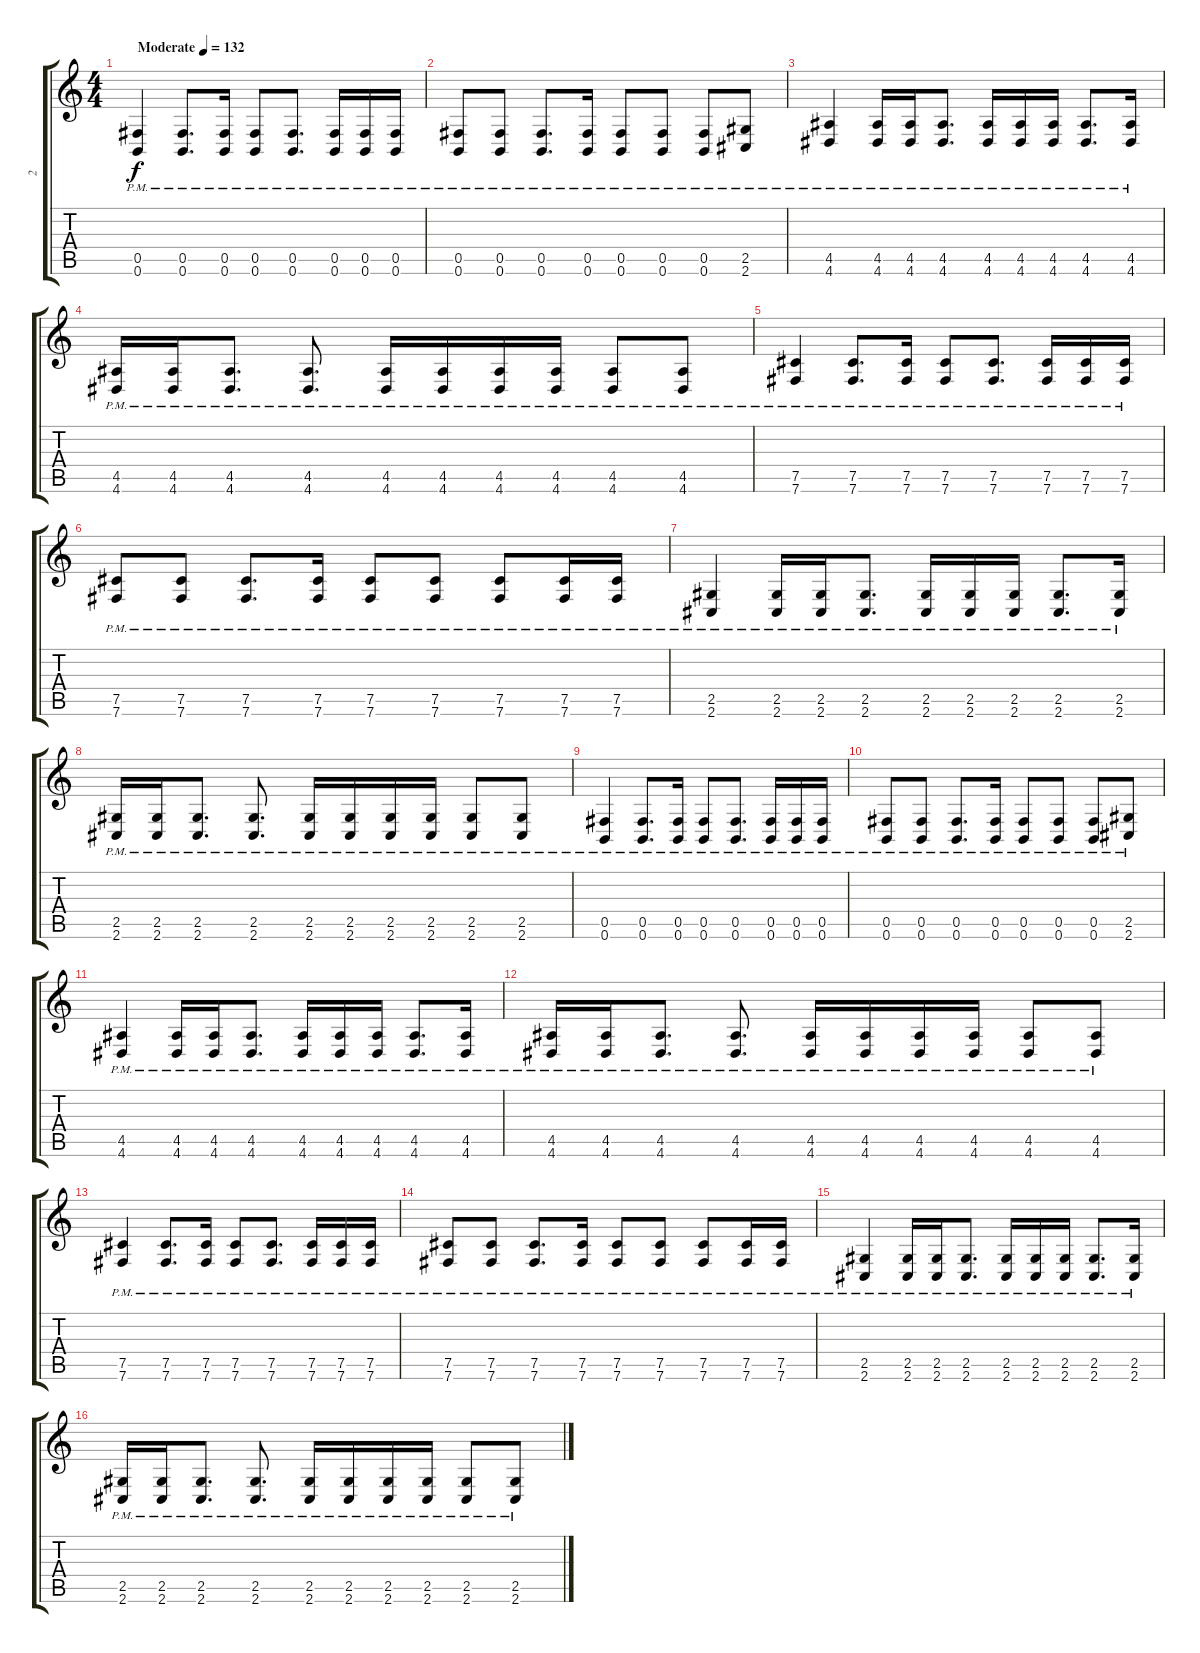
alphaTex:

\track ("2" "2") {instrument distortionguitar}
\staff {score tabs}
\tuning (Db4 Ab3 E3 B2 Gb2 B1) {hide}
\ts (4 4)
\tempo (132 "Moderate")
\clef g2
\ks c
(0.5{pm} 0.6{pm}).4{dy f instrument distortionguitar} (0.5{pm} 0.6{pm}).8{d} (0.5{pm} 0.6{pm}).16 (0.5{pm} 0.6{pm}).8 (0.5{pm} 0.6{pm}).8{d} (0.5{pm} 0.6{pm}).16 (0.5{pm} 0.6{pm}).16 (0.5{pm} 0.6{pm}).16 |
(0.5{pm} 0.6{pm}).8 (0.5{pm} 0.6{pm}).8 (0.5{pm} 0.6{pm}).8{d} (0.5{pm} 0.6{pm}).16 (0.5{pm} 0.6{pm}).8 (0.5{pm} 0.6{pm}).8 (0.5{pm} 0.6{pm}).8 (2.5{pm} 2.6{pm}).8 |
(4.5{pm} 4.6{pm}).4 (4.5{pm} 4.6{pm}).16 (4.5{pm} 4.6{pm}).16 (4.5{pm} 4.6{pm}).8{d} (4.5{pm} 4.6{pm}).16 (4.5{pm} 4.6{pm}).16 (4.5{pm} 4.6{pm}).16 (4.5{pm} 4.6{pm}).8{d} (4.5{pm} 4.6{pm}).16 |
(4.5{pm} 4.6{pm}).16 (4.5{pm} 4.6{pm}).16 (4.5{pm} 4.6{pm}).8{d} (4.5{pm} 4.6{pm}).8{d} (4.5{pm} 4.6{pm}).16 (4.5{pm} 4.6{pm}).16 (4.5{pm} 4.6{pm}).16 (4.5{pm} 4.6{pm}).16 (4.5{pm} 4.6{pm}).8 (4.5{pm} 4.6{pm}).8 |
(7.5{pm} 7.6{pm}).4 (7.5{pm} 7.6{pm}).8{d} (7.5{pm} 7.6{pm}).16 (7.5{pm} 7.6{pm}).8 (7.5{pm} 7.6{pm}).8{d} (7.5{pm} 7.6{pm}).16 (7.5{pm} 7.6{pm}).16 (7.5{pm} 7.6{pm}).16 |
(7.5{pm} 7.6{pm}).8 (7.5{pm} 7.6{pm}).8 (7.5{pm} 7.6{pm}).8{d} (7.5{pm} 7.6{pm}).16 (7.5{pm} 7.6{pm}).8 (7.5{pm} 7.6{pm}).8 (7.5{pm} 7.6{pm}).8 (7.5{pm} 7.6{pm}).16 (7.5{pm} 7.6{pm}).16 |
(2.5{pm} 2.6{pm}).4 (2.5{pm} 2.6{pm}).16 (2.5{pm} 2.6{pm}).16 (2.5{pm} 2.6{pm}).8{d} (2.5{pm} 2.6{pm}).16 (2.5{pm} 2.6{pm}).16 (2.5{pm} 2.6{pm}).16 (2.5{pm} 2.6{pm}).8{d} (2.5{pm} 2.6{pm}).16 |
(2.5{pm} 2.6{pm}).16 (2.5{pm} 2.6{pm}).16 (2.5{pm} 2.6{pm}).8{d} (2.5{pm} 2.6{pm}).8{d} (2.5{pm} 2.6{pm}).16 (2.5{pm} 2.6{pm}).16 (2.5{pm} 2.6{pm}).16 (2.5{pm} 2.6{pm}).16 (2.5{pm} 2.6{pm}).8 (2.5{pm} 2.6{pm}).8 |
(0.5{pm} 0.6{pm}).4 (0.5{pm} 0.6{pm}).8{d} (0.5{pm} 0.6{pm}).16 (0.5{pm} 0.6{pm}).8 (0.5{pm} 0.6{pm}).8{d} (0.5{pm} 0.6{pm}).16 (0.5{pm} 0.6{pm}).16 (0.5{pm} 0.6{pm}).16 |
(0.5{pm} 0.6{pm}).8 (0.5{pm} 0.6{pm}).8 (0.5{pm} 0.6{pm}).8{d} (0.5{pm} 0.6{pm}).16 (0.5{pm} 0.6{pm}).8 (0.5{pm} 0.6{pm}).8 (0.5{pm} 0.6{pm}).8 (2.5{pm} 2.6{pm}).8 |
(4.5{pm} 4.6{pm}).4 (4.5{pm} 4.6{pm}).16 (4.5{pm} 4.6{pm}).16 (4.5{pm} 4.6{pm}).8{d} (4.5{pm} 4.6{pm}).16 (4.5{pm} 4.6{pm}).16 (4.5{pm} 4.6{pm}).16 (4.5{pm} 4.6{pm}).8{d} (4.5{pm} 4.6{pm}).16 |
(4.5{pm} 4.6{pm}).16 (4.5{pm} 4.6{pm}).16 (4.5{pm} 4.6{pm}).8{d} (4.5{pm} 4.6{pm}).8{d} (4.5{pm} 4.6{pm}).16 (4.5{pm} 4.6{pm}).16 (4.5{pm} 4.6{pm}).16 (4.5{pm} 4.6{pm}).16 (4.5{pm} 4.6{pm}).8 (4.5{pm} 4.6{pm}).8 |
(7.5{pm} 7.6{pm}).4 (7.5{pm} 7.6{pm}).8{d} (7.5{pm} 7.6{pm}).16 (7.5{pm} 7.6{pm}).8 (7.5{pm} 7.6{pm}).8{d} (7.5{pm} 7.6{pm}).16 (7.5{pm} 7.6{pm}).16 (7.5{pm} 7.6{pm}).16 |
(7.5{pm} 7.6{pm}).8 (7.5{pm} 7.6{pm}).8 (7.5{pm} 7.6{pm}).8{d} (7.5{pm} 7.6{pm}).16 (7.5{pm} 7.6{pm}).8 (7.5{pm} 7.6{pm}).8 (7.5{pm} 7.6{pm}).8 (7.5{pm} 7.6{pm}).16 (7.5{pm} 7.6{pm}).16 |
(2.5{pm} 2.6{pm}).4 (2.5{pm} 2.6{pm}).16 (2.5{pm} 2.6{pm}).16 (2.5{pm} 2.6{pm}).8{d} (2.5{pm} 2.6{pm}).16 (2.5{pm} 2.6{pm}).16 (2.5{pm} 2.6{pm}).16 (2.5{pm} 2.6{pm}).8{d} (2.5{pm} 2.6{pm}).16 |
(2.5{pm} 2.6{pm}).16 (2.5{pm} 2.6{pm}).16 (2.5{pm} 2.6{pm}).8{d} (2.5{pm} 2.6{pm}).8{d} (2.5{pm} 2.6{pm}).16 (2.5{pm} 2.6{pm}).16 (2.5{pm} 2.6{pm}).16 (2.5{pm} 2.6{pm}).16 (2.5{pm} 2.6{pm}).8 (2.5{pm} 2.6{pm}).8
